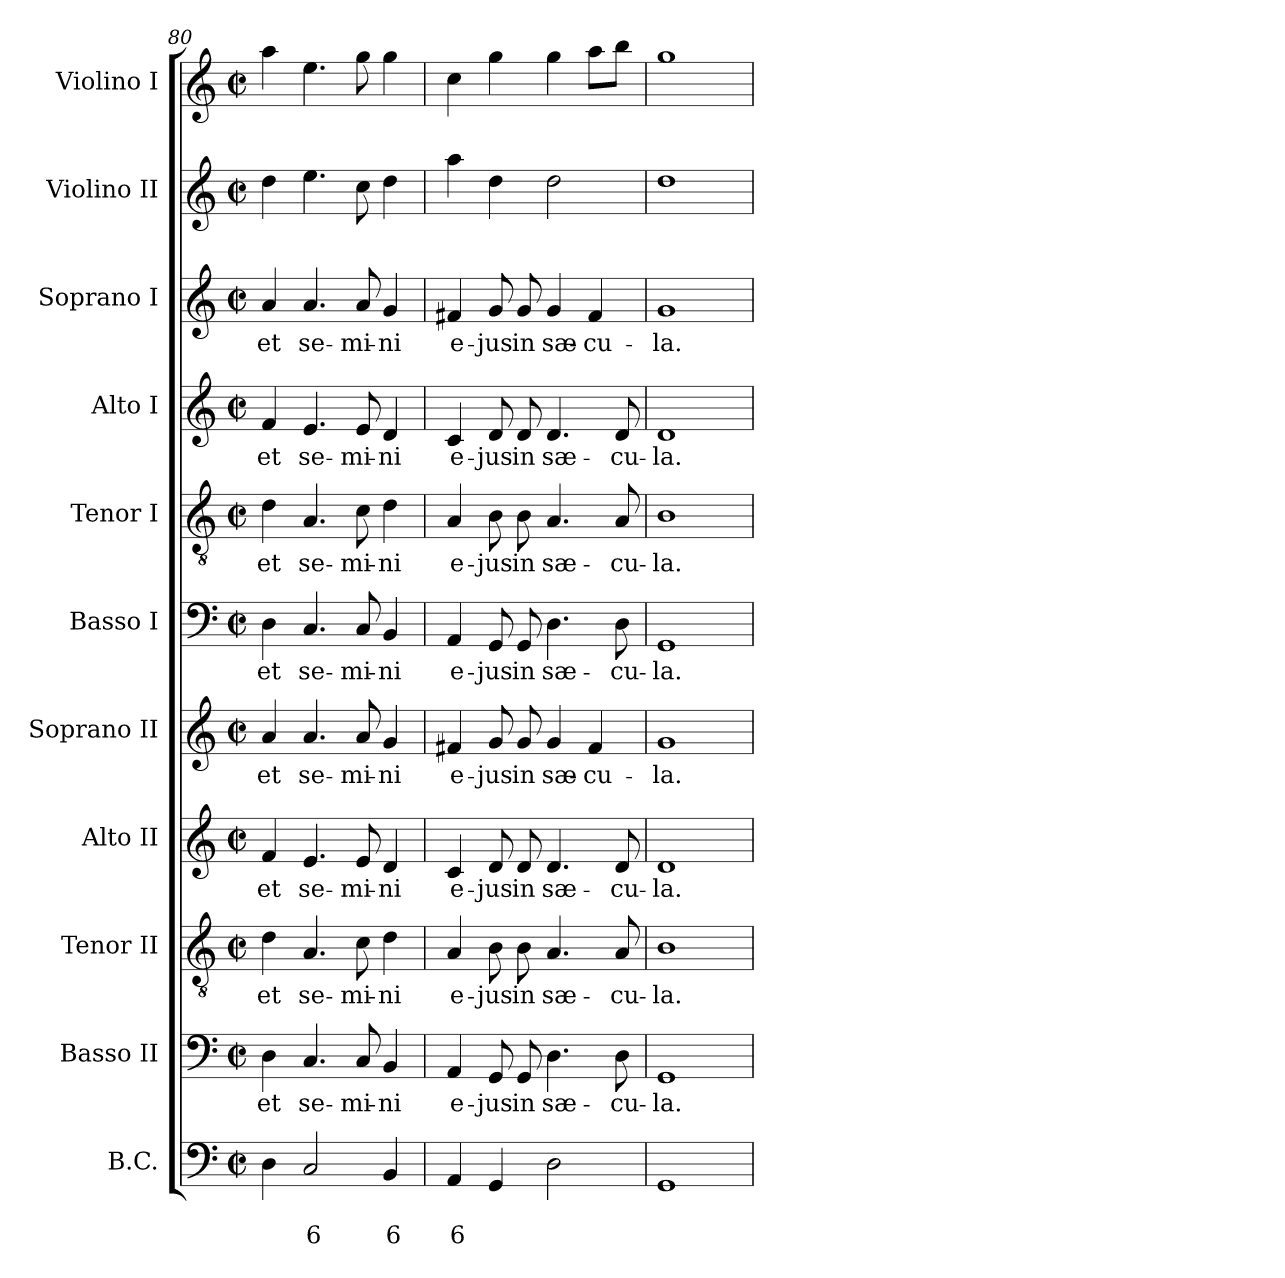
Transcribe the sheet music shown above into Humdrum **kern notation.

**kern	**text	**text	**kern	**text	**kern	**text	**kern	**text	**kern	**text	**kern	**text	**kern	**text	**kern	**text	**kern	**text	**kern	**kern
*part11	*part11	*part11	*part10	*part10	*part9	*part9	*part8	*part8	*part7	*part7	*part6	*part6	*part5	*part5	*part4	*part4	*part3	*part3	*part2	*part1
*staff11	*staff11	*staff11	*staff10	*staff10	*staff9	*staff9	*staff8	*staff8	*staff7	*staff7	*staff6	*staff6	*staff5	*staff5	*staff4	*staff4	*staff3	*staff3	*staff2	*staff1
*I"B.C.	*	*	*I"Basso II	*	*I"Tenor II	*	*I"Alto II	*	*I"Soprano II	*	*I"Basso I	*	*I"Tenor I	*	*I"Alto I	*	*I"Soprano I	*	*I"Violino II	*I"Violino I
*I'BC	*	*	*I'B 2	*	*I'T 2	*	*I'A 2	*	*I'S 2	*	*I'B 1	*	*I'T 1	*	*I'A 1	*	*I'S 1	*	*I'Vln. II	*I'Vln. I
*clefF4	*	*	*clefF4	*	*clefGv2	*	*clefG2	*	*clefG2	*	*clefF4	*	*clefGv2	*	*clefG2	*	*clefG2	*	*clefG2	*clefG2
*k[]	*	*	*k[]	*	*k[]	*	*k[]	*	*k[]	*	*k[]	*	*k[]	*	*k[]	*	*k[]	*	*k[]	*k[]
*C:	*	*	*C:	*	*C:	*	*C:	*	*C:	*	*C:	*	*C:	*	*C:	*	*C:	*	*C:	*C:
*M2/2	*	*	*M2/2	*	*M2/2	*	*M2/2	*	*M2/2	*	*M2/2	*	*M2/2	*	*M2/2	*	*M2/2	*	*M2/2	*M2/2
*met(c|)	*	*	*met(c|)	*	*met(c|)	*	*met(c|)	*	*met(c|)	*	*met(c|)	*	*met(c|)	*	*met(c|)	*	*met(c|)	*	*met(c|)	*met(c|)
=80	=80	=80	=80	=80	=80	=80	=80	=80	=80	=80	=80	=80	=80	=80	=80	=80	=80	=80	=80	=80
!	!	!	!	!LO:LY:b	!	!	!	!	!	!	!	!	!	!	!	!	!	!	!	!
!	!	!	!	!	!	!LO:LY:b	!	!	!	!	!	!	!	!	!	!	!	!	!	!
!	!	!	!	!	!	!	!	!LO:LY:b	!	!	!	!	!	!	!	!	!	!	!	!
!	!	!	!	!	!	!	!	!	!	!LO:LY:b	!	!	!	!	!	!	!	!	!	!
!	!	!	!	!	!	!	!	!	!	!	!	!LO:LY:b	!	!	!	!	!	!	!	!
!	!	!	!	!	!	!	!	!	!	!	!	!	!	!LO:LY:b	!	!	!	!	!	!
!	!	!	!	!	!	!	!	!	!	!	!	!	!	!	!	!LO:LY:b	!	!	!	!
!	!	!	!	!	!	!	!	!	!	!	!	!	!	!	!	!	!	!LO:LY:b	!	!
4D\	.	.	4D\	et	4d\	et	4f/	et	4a/	et	4D\	et	4d\	et	4f/	et	4a/	et	4dd\	4aa\
!	!	!LO:LY:b	!	!	!	!	!	!	!	!	!	!	!	!	!	!	!	!	!	!
!	!	!	!	!LO:LY:b	!	!	!	!	!	!	!	!	!	!	!	!	!	!	!	!
!	!	!	!	!	!	!LO:LY:b	!	!	!	!	!	!	!	!	!	!	!	!	!	!
!	!	!	!	!	!	!	!	!LO:LY:b	!	!	!	!	!	!	!	!	!	!	!	!
!	!	!	!	!	!	!	!	!	!	!LO:LY:b	!	!	!	!	!	!	!	!	!	!
!	!	!	!	!	!	!	!	!	!	!	!	!LO:LY:b	!	!	!	!	!	!	!	!
!	!	!	!	!	!	!	!	!	!	!	!	!	!	!LO:LY:b	!	!	!	!	!	!
!	!	!	!	!	!	!	!	!	!	!	!	!	!	!	!	!LO:LY:b	!	!	!	!
!	!	!	!	!	!	!	!	!	!	!	!	!	!	!	!	!	!	!LO:LY:b	!	!
2C/	.	6	4.C/	se-	4.A/	se-	4.e/	se-	4.a/	se-	4.C/	se-	4.A/	se-	4.e/	se-	4.a/	se-	4.ee\	4.ee\
!	!	!	!	!LO:LY:b	!	!	!	!	!	!	!	!	!	!	!	!	!	!	!	!
!	!	!	!	!	!	!LO:LY:b	!	!	!	!	!	!	!	!	!	!	!	!	!	!
!	!	!	!	!	!	!	!	!LO:LY:b	!	!	!	!	!	!	!	!	!	!	!	!
!	!	!	!	!	!	!	!	!	!	!LO:LY:b	!	!	!	!	!	!	!	!	!	!
!	!	!	!	!	!	!	!	!	!	!	!	!LO:LY:b	!	!	!	!	!	!	!	!
!	!	!	!	!	!	!	!	!	!	!	!	!	!	!LO:LY:b	!	!	!	!	!	!
!	!	!	!	!	!	!	!	!	!	!	!	!	!	!	!	!LO:LY:b	!	!	!	!
!	!	!	!	!	!	!	!	!	!	!	!	!	!	!	!	!	!	!LO:LY:b	!	!
.	.	.	8C/	-mi-	8c\	-mi-	8e/	-mi-	8a/	-mi-	8C/	-mi-	8c\	-mi-	8e/	-mi-	8a/	-mi-	8cc\	8gg\
!	!	!LO:LY:b	!	!	!	!	!	!	!	!	!	!	!	!	!	!	!	!	!	!
!	!	!	!	!LO:LY:b	!	!	!	!	!	!	!	!	!	!	!	!	!	!	!	!
!	!	!	!	!	!	!LO:LY:b	!	!	!	!	!	!	!	!	!	!	!	!	!	!
!	!	!	!	!	!	!	!	!LO:LY:b	!	!	!	!	!	!	!	!	!	!	!	!
!	!	!	!	!	!	!	!	!	!	!LO:LY:b	!	!	!	!	!	!	!	!	!	!
!	!	!	!	!	!	!	!	!	!	!	!	!LO:LY:b	!	!	!	!	!	!	!	!
!	!	!	!	!	!	!	!	!	!	!	!	!	!	!LO:LY:b	!	!	!	!	!	!
!	!	!	!	!	!	!	!	!	!	!	!	!	!	!	!	!LO:LY:b	!	!	!	!
!	!	!	!	!	!	!	!	!	!	!	!	!	!	!	!	!	!	!LO:LY:b	!	!
4BB/	.	6	4BB/	-ni	4d\	-ni	4d/	-ni	4g/	-ni	4BB/	-ni	4d\	-ni	4d/	-ni	4g/	-ni	4dd\	4gg\
=81	=81	=81	=81	=81	=81	=81	=81	=81	=81	=81	=81	=81	=81	=81	=81	=81	=81	=81	=81	=81
!	!	!LO:LY:b	!	!	!	!	!	!	!	!	!	!	!	!	!	!	!	!	!	!
!	!	!	!	!LO:LY:b	!	!	!	!	!	!	!	!	!	!	!	!	!	!	!	!
!	!	!	!	!	!	!LO:LY:b	!	!	!	!	!	!	!	!	!	!	!	!	!	!
!	!	!	!	!	!	!	!	!LO:LY:b	!	!	!	!	!	!	!	!	!	!	!	!
!	!	!	!	!	!	!	!	!	!	!LO:LY:b	!	!	!	!	!	!	!	!	!	!
!	!	!	!	!	!	!	!	!	!	!	!	!LO:LY:b	!	!	!	!	!	!	!	!
!	!	!	!	!	!	!	!	!	!	!	!	!	!	!LO:LY:b	!	!	!	!	!	!
!	!	!	!	!	!	!	!	!	!	!	!	!	!	!	!	!LO:LY:b	!	!	!	!
!	!	!	!	!	!	!	!	!	!	!	!	!	!	!	!	!	!	!LO:LY:b	!	!
4AA/	.	6	4AA/	e-	4A/	e-	4c/	e-	4f#X/	e-	4AA/	e-	4A/	e-	4c/	e-	4f#X/	e-	4aa\	4cc\
!	!	!	!	!LO:LY:b	!	!	!	!	!	!	!	!	!	!	!	!	!	!	!	!
!	!	!	!	!	!	!LO:LY:b	!	!	!	!	!	!	!	!	!	!	!	!	!	!
!	!	!	!	!	!	!	!	!LO:LY:b	!	!	!	!	!	!	!	!	!	!	!	!
!	!	!	!	!	!	!	!	!	!	!LO:LY:b	!	!	!	!	!	!	!	!	!	!
!	!	!	!	!	!	!	!	!	!	!	!	!LO:LY:b	!	!	!	!	!	!	!	!
!	!	!	!	!	!	!	!	!	!	!	!	!	!	!LO:LY:b	!	!	!	!	!	!
!	!	!	!	!	!	!	!	!	!	!	!	!	!	!	!	!LO:LY:b	!	!	!	!
!	!	!	!	!	!	!	!	!	!	!	!	!	!	!	!	!	!	!LO:LY:b	!	!
4GG/	.	.	8GG/	-jus	8B\	-jus	8d/	-jus	8g/	-jus	8GG/	-jus	8B\	-jus	8d/	-jus	8g/	-jus	4dd\	4gg\
!	!	!	!	!LO:LY:b	!	!	!	!	!	!	!	!	!	!	!	!	!	!	!	!
!	!	!	!	!	!	!LO:LY:b	!	!	!	!	!	!	!	!	!	!	!	!	!	!
!	!	!	!	!	!	!	!	!LO:LY:b	!	!	!	!	!	!	!	!	!	!	!	!
!	!	!	!	!	!	!	!	!	!	!LO:LY:b	!	!	!	!	!	!	!	!	!	!
!	!	!	!	!	!	!	!	!	!	!	!	!LO:LY:b	!	!	!	!	!	!	!	!
!	!	!	!	!	!	!	!	!	!	!	!	!	!	!LO:LY:b	!	!	!	!	!	!
!	!	!	!	!	!	!	!	!	!	!	!	!	!	!	!	!LO:LY:b	!	!	!	!
!	!	!	!	!	!	!	!	!	!	!	!	!	!	!	!	!	!	!LO:LY:b	!	!
.	.	.	8GG/	in	8B\	in	8d/	in	8g/	in	8GG/	in	8B\	in	8d/	in	8g/	in	.	.
!	!	!	!	!LO:LY:b	!	!	!	!	!	!	!	!	!	!	!	!	!	!	!	!
!	!	!	!	!	!	!LO:LY:b	!	!	!	!	!	!	!	!	!	!	!	!	!	!
!	!	!	!	!	!	!	!	!LO:LY:b	!	!	!	!	!	!	!	!	!	!	!	!
!	!	!	!	!	!	!	!	!	!	!LO:LY:b	!	!	!	!	!	!	!	!	!	!
!	!	!	!	!	!	!	!	!	!	!	!	!LO:LY:b	!	!	!	!	!	!	!	!
!	!	!	!	!	!	!	!	!	!	!	!	!	!	!LO:LY:b	!	!	!	!	!	!
!	!	!	!	!	!	!	!	!	!	!	!	!	!	!	!	!LO:LY:b	!	!	!	!
!	!	!	!	!	!	!	!	!	!	!	!	!	!	!	!	!	!	!LO:LY:b	!	!
2D\	.	.	4.D\	sæ-	4.A/	sæ-	4.d/	sæ-	4g/	sæ-	4.D\	sæ-	4.A/	sæ-	4.d/	sæ-	4g/	sæ-	2dd\	4gg\
!	!	!	!	!	!	!	!	!	!	!LO:LY:b	!	!	!	!	!	!	!	!	!	!
!	!	!	!	!	!	!	!	!	!	!	!	!	!	!	!	!	!	!LO:LY:b	!	!
.	.	.	.	.	.	.	.	.	4f#/	-cu-	.	.	.	.	.	.	4f#/	-cu-	.	8aa\L
!	!	!	!	!LO:LY:b	!	!	!	!	!	!	!	!	!	!	!	!	!	!	!	!
!	!	!	!	!	!	!LO:LY:b	!	!	!	!	!	!	!	!	!	!	!	!	!	!
!	!	!	!	!	!	!	!	!LO:LY:b	!	!	!	!	!	!	!	!	!	!	!	!
!	!	!	!	!	!	!	!	!	!	!	!	!LO:LY:b	!	!	!	!	!	!	!	!
!	!	!	!	!	!	!	!	!	!	!	!	!	!	!LO:LY:b	!	!	!	!	!	!
!	!	!	!	!	!	!	!	!	!	!	!	!	!	!	!	!LO:LY:b	!	!	!	!
.	.	.	8D\	-cu-	8A/	-cu-	8d/	-cu-	.	.	8D\	-cu-	8A/	-cu-	8d/	-cu-	.	.	.	8bb\J
=82	=82	=82	=82	=82	=82	=82	=82	=82	=82	=82	=82	=82	=82	=82	=82	=82	=82	=82	=82	=82
!	!	!	!	!LO:LY:b	!	!	!	!	!	!	!	!	!	!	!	!	!	!	!	!
!	!	!	!	!	!	!LO:LY:b	!	!	!	!	!	!	!	!	!	!	!	!	!	!
!	!	!	!	!	!	!	!	!LO:LY:b	!	!	!	!	!	!	!	!	!	!	!	!
!	!	!	!	!	!	!	!	!	!	!LO:LY:b	!	!	!	!	!	!	!	!	!	!
!	!	!	!	!	!	!	!	!	!	!	!	!LO:LY:b	!	!	!	!	!	!	!	!
!	!	!	!	!	!	!	!	!	!	!	!	!	!	!LO:LY:b	!	!	!	!	!	!
!	!	!	!	!	!	!	!	!	!	!	!	!	!	!	!	!LO:LY:b	!	!	!	!
!	!	!	!	!	!	!	!	!	!	!	!	!	!	!	!	!	!	!LO:LY:b	!	!
1GG	.	.	1GG	-la.	1B	-la.	1d	-la.	1g	-la.	1GG	-la.	1B	-la.	1d	-la.	1g	-la.	1dd	1gg
=	=	=	=	=	=	=	=	=	=	=	=	=	=	=	=	=	=	=	=	=
*-	*-	*-	*-	*-	*-	*-	*-	*-	*-	*-	*-	*-	*-	*-	*-	*-	*-	*-	*-	*-
